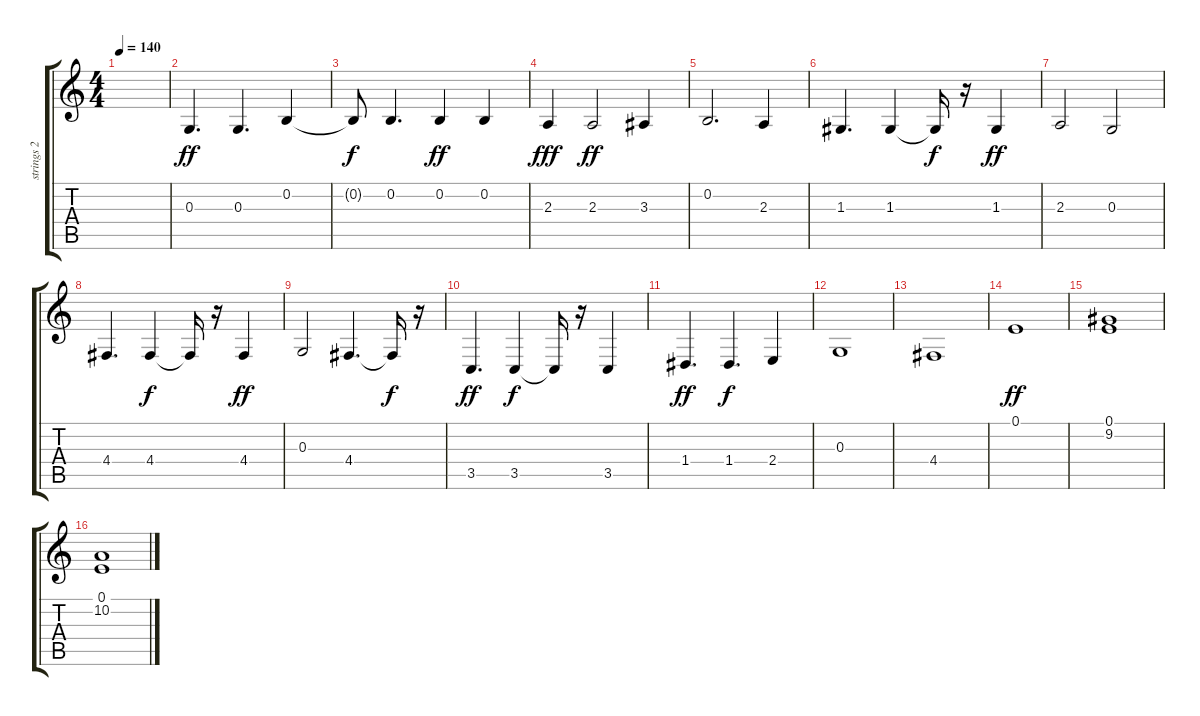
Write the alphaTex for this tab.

\track ("strings 2" "strings 2") {instrument stringensemble1}
\staff {score tabs}
\tuning (E4 B3 G3 D3 A2 E2) {hide}
\ts (4 4)
\tempo 140
\clef g2
\ks c
|
0.3.4{d dy ff} 0.3.4{d} 0.2.4 |
0.2{t}.8{dy f} 0.2.4{d} 0.2.4{dy ff} 0.2.4 |
2.3.4{dy fff} 2.3.2{dy ff} 3.3.4 |
0.2.2{d} 2.3.4 |
1.3.4{d} 1.3.4 1.3{t}.16{dy f} r.16 1.3.4{dy ff} |
2.3.2 0.3.2 |
4.4.4{d} 4.4.4{dy f} 4.4{t}.16 r.16 4.4.4{dy ff} |
0.3.2 4.4.4{d} 4.4{t}.16{dy f} r.16 |
3.5.4{d dy ff} 3.5.4{dy f} 3.5{t}.16 r.16 3.5.4 |
1.4.4{d dy ff} 1.4.4{d dy f} 2.4.4 |
0.3.1 |
4.4.1 |
0.1.1{dy ff} |
(0.1 9.2).1 |
(0.1 10.2).1
